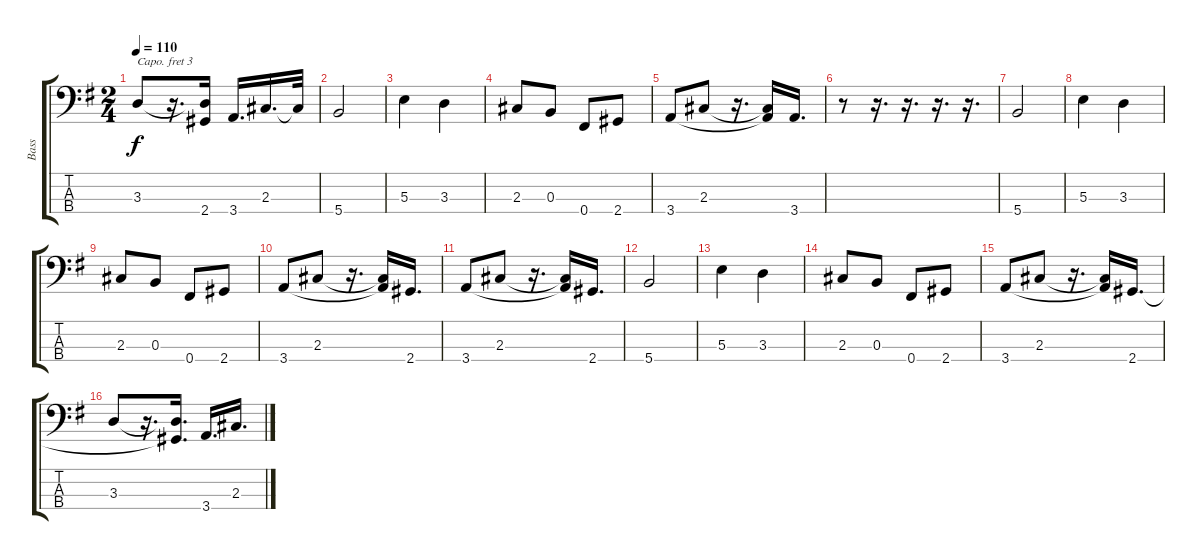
\track ("Bass" "Bass") {instrument slapbass2}
\staff {score tabs}
\capo 3
\tuning (Gb2 Db2 Ab1 Eb1) {hide}
\ts (2 4)
\tempo 110
\clef f4
\ks g
3.3.8{dy f} r.16{d} (3.3{t} 2.4{t}).16 3.4.16{d} 2.3.16{d} 2.3{t}.32 |
5.4.2 |
5.3.4 3.3.4 |
2.3.8 0.3.8 0.4.8 2.4.8 |
3.4.8 2.3.8 r.16{d} (2.3{t} 3.4{t}).16 3.4.16{d} |
r.8 r.16{d} r.16{d} r.16{d} r.16{d} |
5.4.2 |
5.3.4 3.3.4 |
2.3.8 0.3.8 0.4.8 2.4.8 |
3.4.8 2.3.8 r.16{d} (2.3{t} 3.4{t}).16 2.4.16{d} |
3.4.8 2.3.8 r.16{d} (2.3{t} 3.4{t}).16 2.4.16{d} |
5.4.2 |
5.3.4 3.3.4 |
2.3.8 0.3.8 0.4.8 2.4.8 |
3.4.8 2.3.8 r.16{d} (2.3{t} 3.4{t}).16 2.4.16{d} |
3.3.8 r.16{d} (3.3{t} 2.4{t}).16{d} 3.4.16{d} 2.3.16{d}
